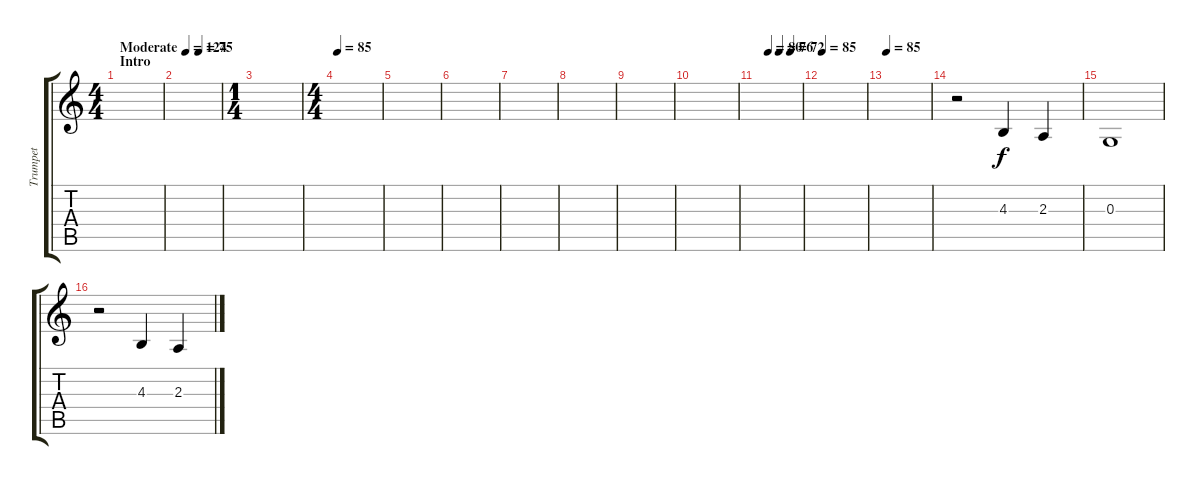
\track ("Trumpet" "Trumpet") {instrument trumpet}
\staff {score tabs}
\tuning (E4 B3 G3 D3 A2 E2) {hide}
\ts (4 4)
\section ("" "Intro")
\tempo (124 "Moderate")
\tempo 85
\tempo (124 "Moderate")
\clef g2
\ks c
|
\tempo (75 0.5)
|
\ts (1 4)
|
\ts (4 4)
\tempo 85
|
|
|
|
|
|
|
\tempo (80 0.25)
\tempo (76 0.5)
\tempo (72 0.75)
|
\tempo 85
|
\tempo 85
|
r.2 4.3.4 2.3.4 |
0.3.1 |
r.2 4.3.4 2.3.4
